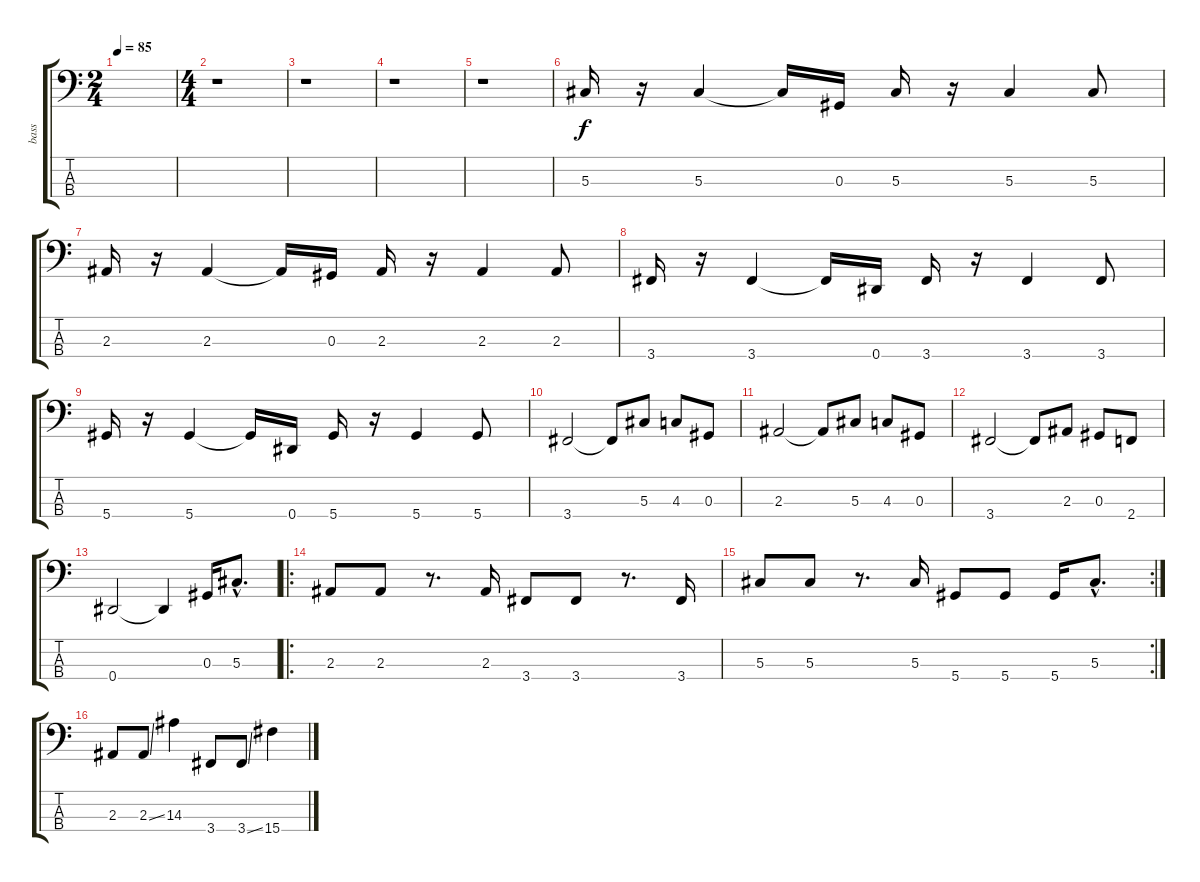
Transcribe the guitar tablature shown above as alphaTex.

\track ("bass" "bass") {instrument electricbasspick}
\staff {score tabs}
\tuning (Gb2 Db2 Ab1 Eb1) {hide}
\ts (2 4)
\tempo 85
\clef f4
\ks c
|
\ts (4 4)
r.1 |
r.1 |
r.1 |
r.1 |
5.3.16 r.16 5.3.4 5.3{t}.16 0.3.16 5.3.16 r.16 5.3.4 5.3.8 |
2.3.16 r.16 2.3.4 2.3{t}.16 0.3.16 2.3.16 r.16 2.3.4 2.3.8 |
3.4.16 r.16 3.4.4 3.4{t}.16 0.4.16 3.4.16 r.16 3.4.4 3.4.8 |
5.4.16 r.16 5.4.4 5.4{t}.16 0.4.16 5.4.16 r.16 5.4.4 5.4.8 |
3.4.2 3.4{t}.8 5.3.8 4.3.8 0.3.8 |
2.3.2 2.3{t}.8 5.3.8 4.3.8 0.3.8 |
3.4.2 3.4{t}.8 2.3.8 0.3.8 2.4.8 |
0.4.2 0.4{t}.4 0.3.16 5.3{hac}.8{d} |
\ro
2.3.8 2.3.8 r.8{d} 2.3.16 3.4.8 3.4.8 r.8{d} 3.4.16 |
\rc 2
5.3.8 5.3.8 r.8{d} 5.3.16 5.4.8 5.4.8 5.4.16 5.3{hac}.8{d} |
2.3.8 2.3{ss}.8 14.3.4 3.4.8 3.4{ss}.8 15.4.4
